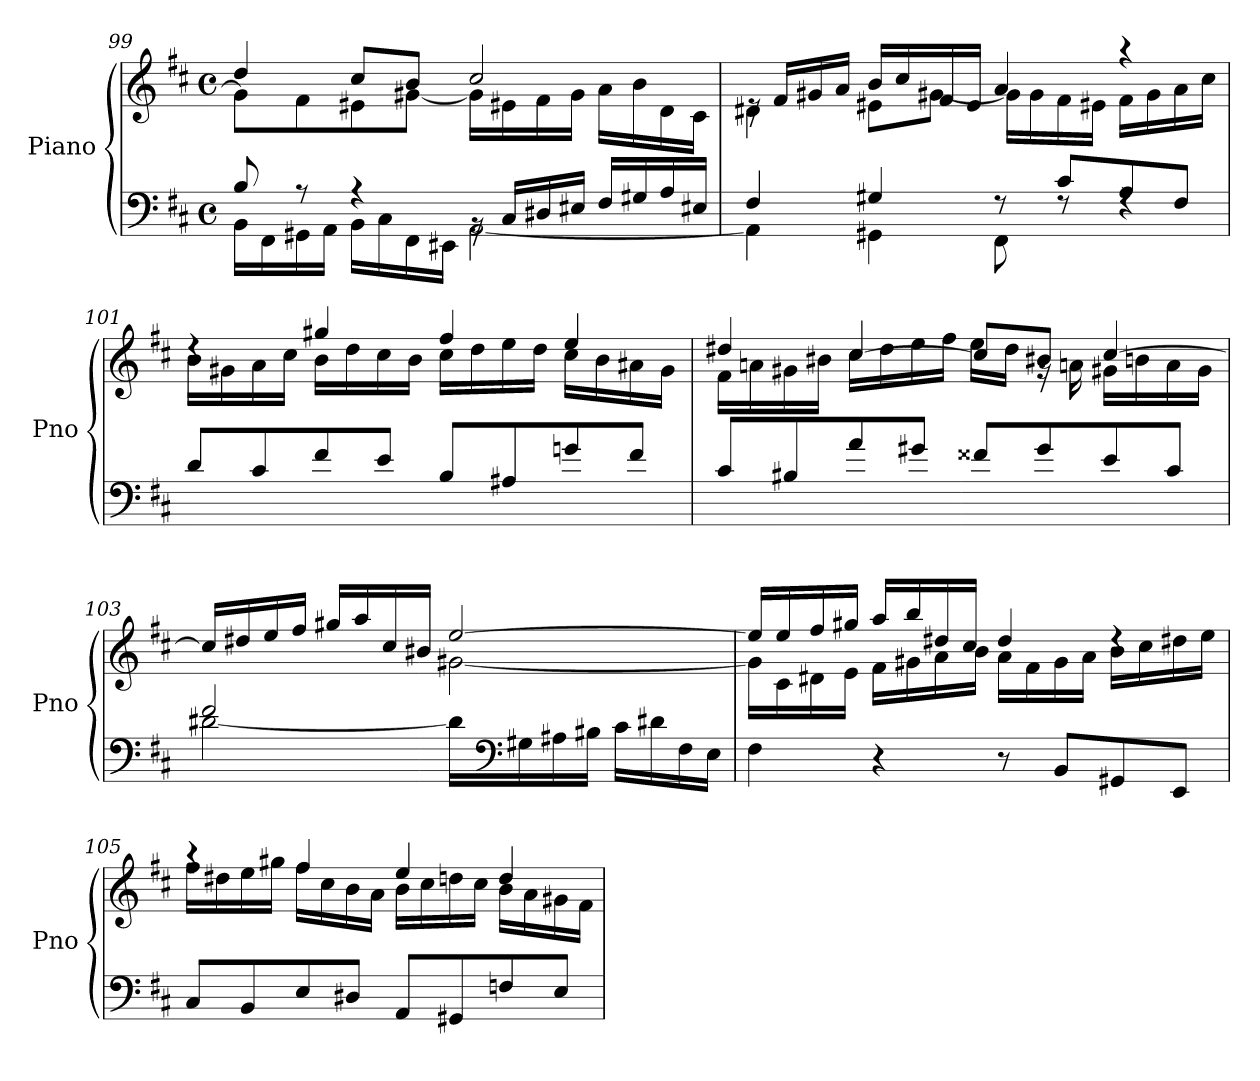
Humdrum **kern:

**kern	**kern
*part1	*part1
*staff2	*staff1
*I"Piano	*
*I'Pno	*
!!LO:PB:g=z
*clefF4	*clefG2
*k[f#c#]	*k[f#c#]
*M4/4	*M4/4
*met(c)	*met(c)
=99	=99
*^	*^
8B/	16BB\LL	4dd/	8g\L]
.	16FF#\	.	.
8r	16GG#X\	.	8f#\
.	16AA\JJ	.	.
4r	16BB\LL	8cc#/L	8e#X\
.	16C#\	.	.
.	16FF#\	8b/J	[8g#X\J
.	16EE#X\JJ	.	.
16rBB	[2AA\	2cc#/	16g#\LL]
16C#/LL	.	.	16e#X\
16D#X/	.	.	16f#\
16E#X/JJ	.	.	16g#\JJ
16F#/LL	.	.	16a\LL
16G#X/	.	.	16b\
16A/	.	.	16d\
16E#X/JJ	.	.	16c#\JJ
=100	=100	=100	=100
4F#/	4AA\]	16re	4d#X\
.	.	16f#/LL	.
.	.	16g#X/	.
.	.	16a/JJ	.
4G#X/	4GG#X\	16b/LL	8e#X\L
.	.	16cc#/	.
.	.	16f#/	[8g#X\J
.	.	16e#/JJ	.
8rF	8FF#\	4a/	16g#\LL]
.	.	.	16g#\
8c#/L	8rF	.	16f#\
.	.	.	16e#X\JJ
8A/	4rF	4r	16f#\LL
.	.	.	16g#\
8F#/J	.	.	16a\
.	.	.	16cc#\JJ
*v	*v	*	*
!!LO:LB:g=z	!!
=101	=101	=101
8d/L	4rdd	16b\LL
.	.	16g#X\
8c#/	.	16a\
.	.	16cc#\JJ
8f#/	4gg#X/	16b\LL
.	.	16dd\
8e/J	.	16cc#\
.	.	16b\JJ
8B/L	4ff#/	16cc#\LL
.	.	16dd\
8A#X/	.	16ee\
.	.	16dd\JJ
8gn/	4ee/	16cc#\LL
.	.	16b\
8f#/J	.	16a#X\
.	.	16g#\JJ
=102	=102	=102
8c#/L	4dd#X/	16f#\LL
.	.	16an\
8B#X/	.	16g#X\
.	.	16b#X\JJ
8a/	[4cc#/	16cc#\LL
.	.	16dd#\
8g#X/J	.	16ee\
.	.	16ff#\JJ
8f##X/L	8cc#/L]	16ee\LL
.	.	16dd#\JJ
8g#/	8b#X/J	16rg
.	.	16an\
8e/	[4cc#/	16g#X\LL
.	.	16bn\
8c#/J	.	16a\
.	.	16g#\JJ
!!LO:LB:g=z	!!
=103	=103	=103
*^	*	*
2f#/	[2d#X\	16cc#/LL]	2ryy
.	.	16dd#X/	.
.	.	16ee/	.
.	.	16ff#/JJ	.
.	.	16gg#X/LL	.
.	.	16aa/	.
.	.	16cc#/	.
.	.	16b#X/JJ	.
2ryy	16d#\LL]	[2ee/	[2g#X\
*clefF4	*	*	*
.	16G#X\	.	.
.	16A#X\	.	.
.	16B#X\JJ	.	.
.	16c#\LL	.	.
.	16d#X\	.	.
.	16F#\	.	.
.	16E\JJ	.	.
*v	*v	*	*
=104	=104	=104
4F#\	16ee/LL]	16g#\LL]
.	16ee/	16c#\
.	16ff#/	16d#X\
.	16gg#X/JJ	16e\JJ
4r	16aa/LL	16f#\LL
.	16bb/	16g#X\
.	16dd#X/	16a\
.	16cc#/JJ	16b\JJ
8r	4dd#/	16a\LL
.	.	16f#\
8BB/L	.	16g#\
.	.	16a\JJ
8GG#X/	4rdd	16b\LL
.	.	16cc#\
8EE/J	.	16dd#X\
.	.	16ee\JJ
!!LO:LB:g=z	!!
=105	=105	=105
8C#/L	4raa	16ff#\LL
.	.	16dd#X\
8BB/	.	16ee\
.	.	16gg#X\JJ
8E/	4ff#/	16ff#\LL
.	.	16cc#\
8D#X/J	.	16b\
.	.	16a\JJ
8AA/L	4ee/	16b\LL
.	.	16cc#\
8GG#X/	.	16ddn\
.	.	16cc#\JJ
8Fn/	4dd/	16b\LL
.	.	16a\
8E/J	.	16g#X\
.	.	16f#\JJ
*	*v	*v
=	=
*-	*-
